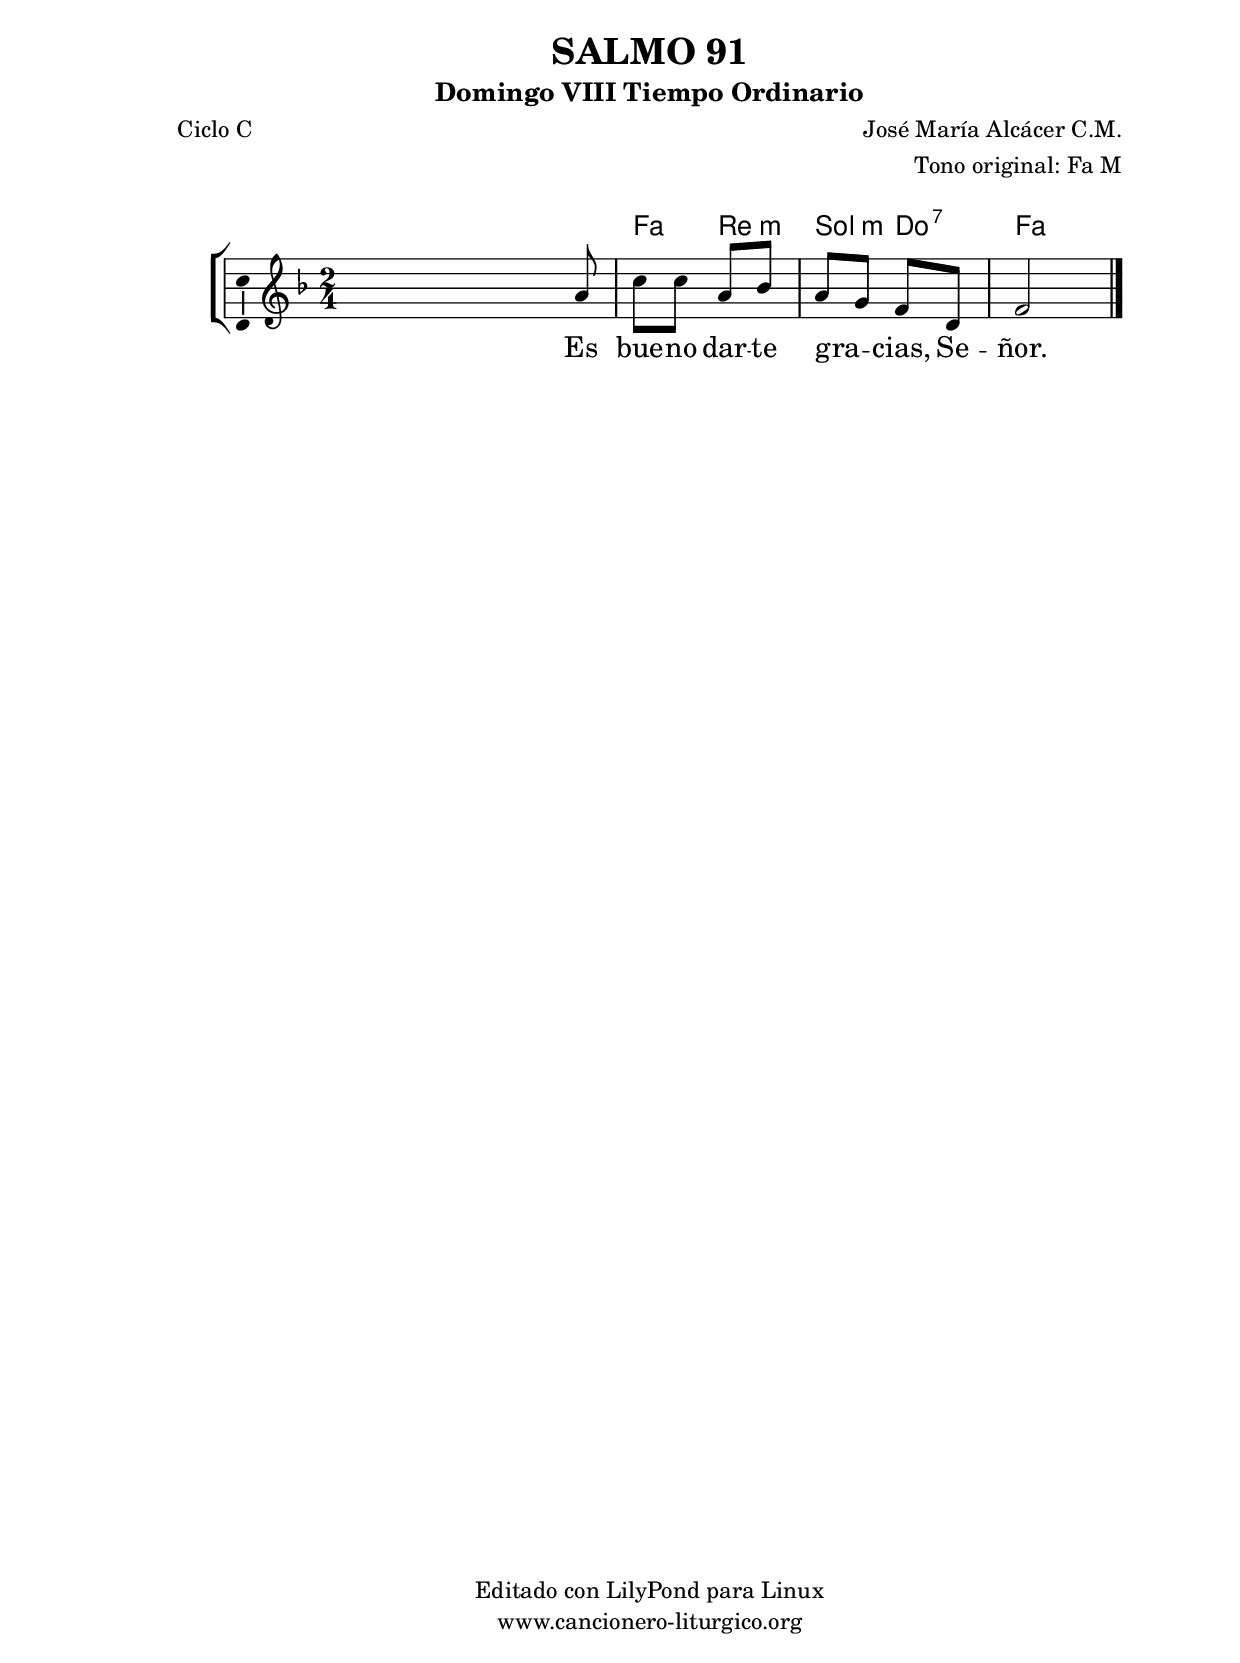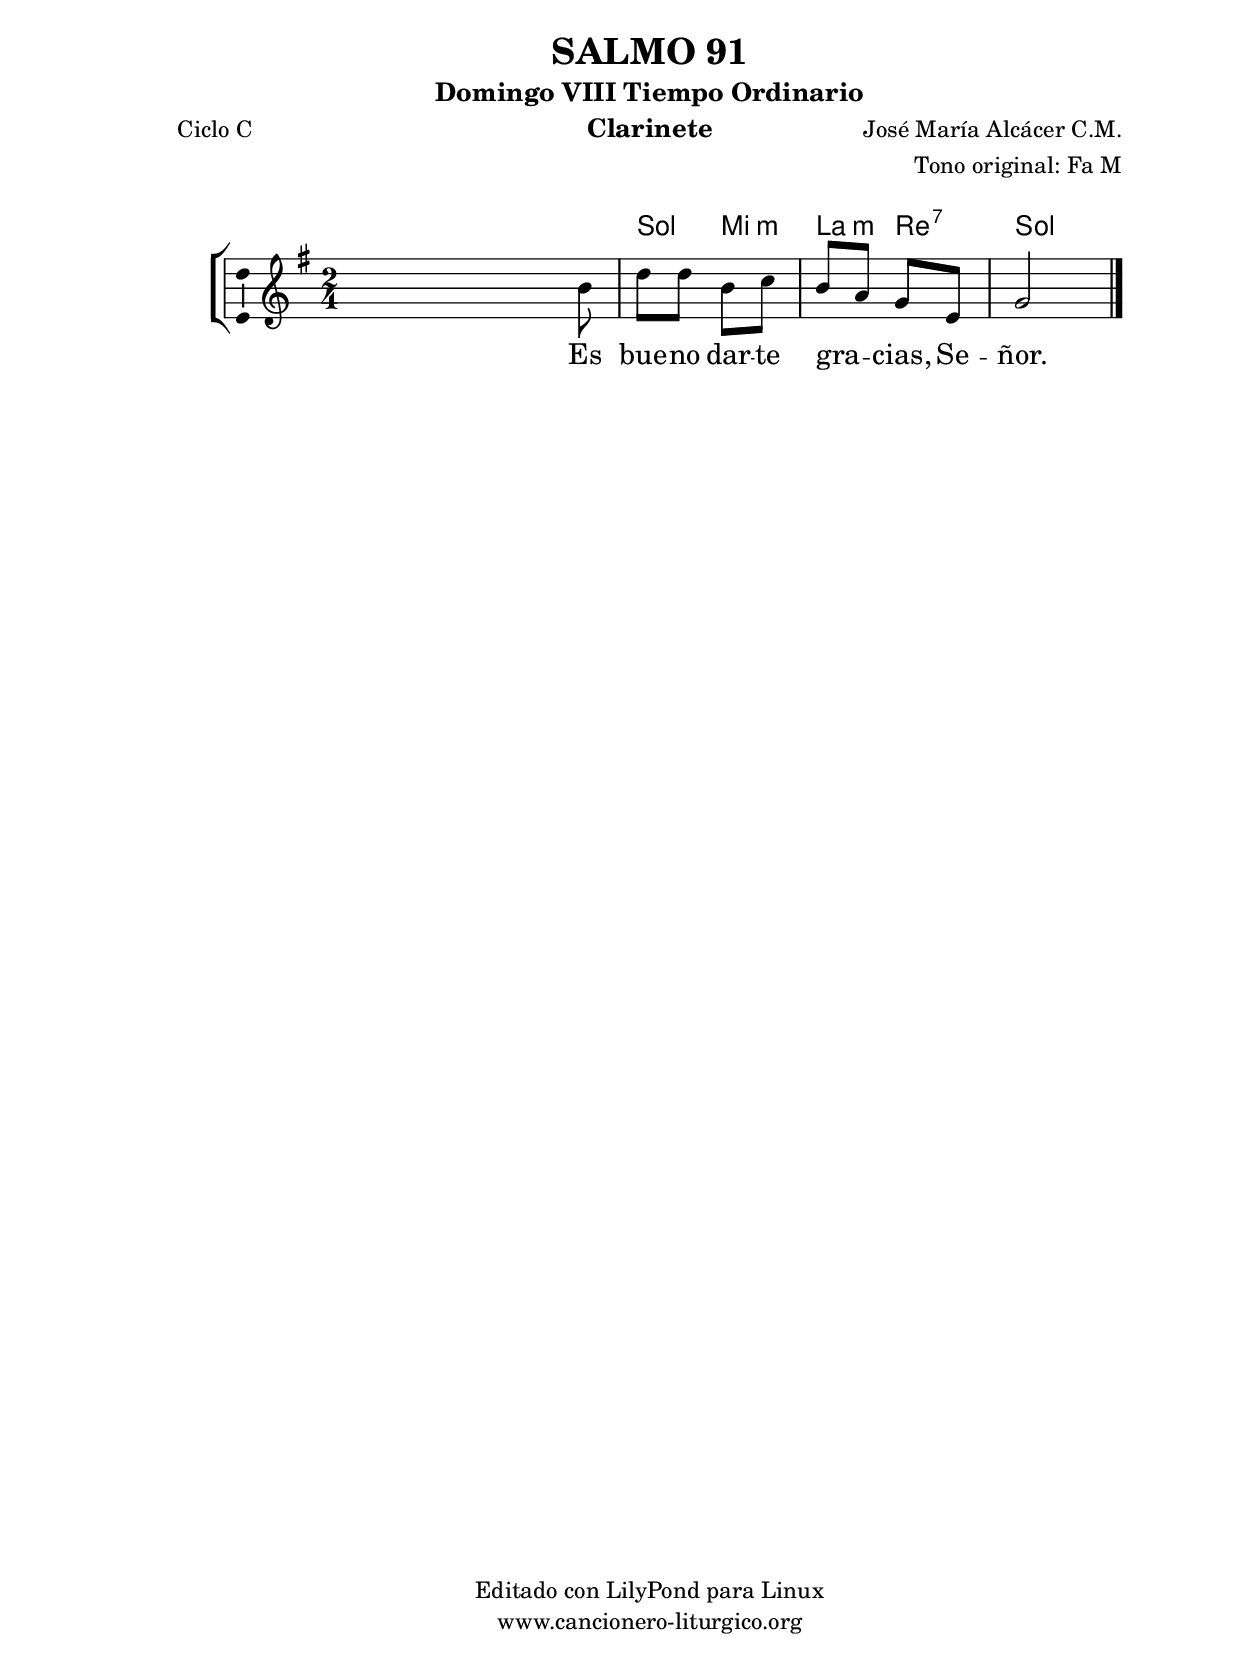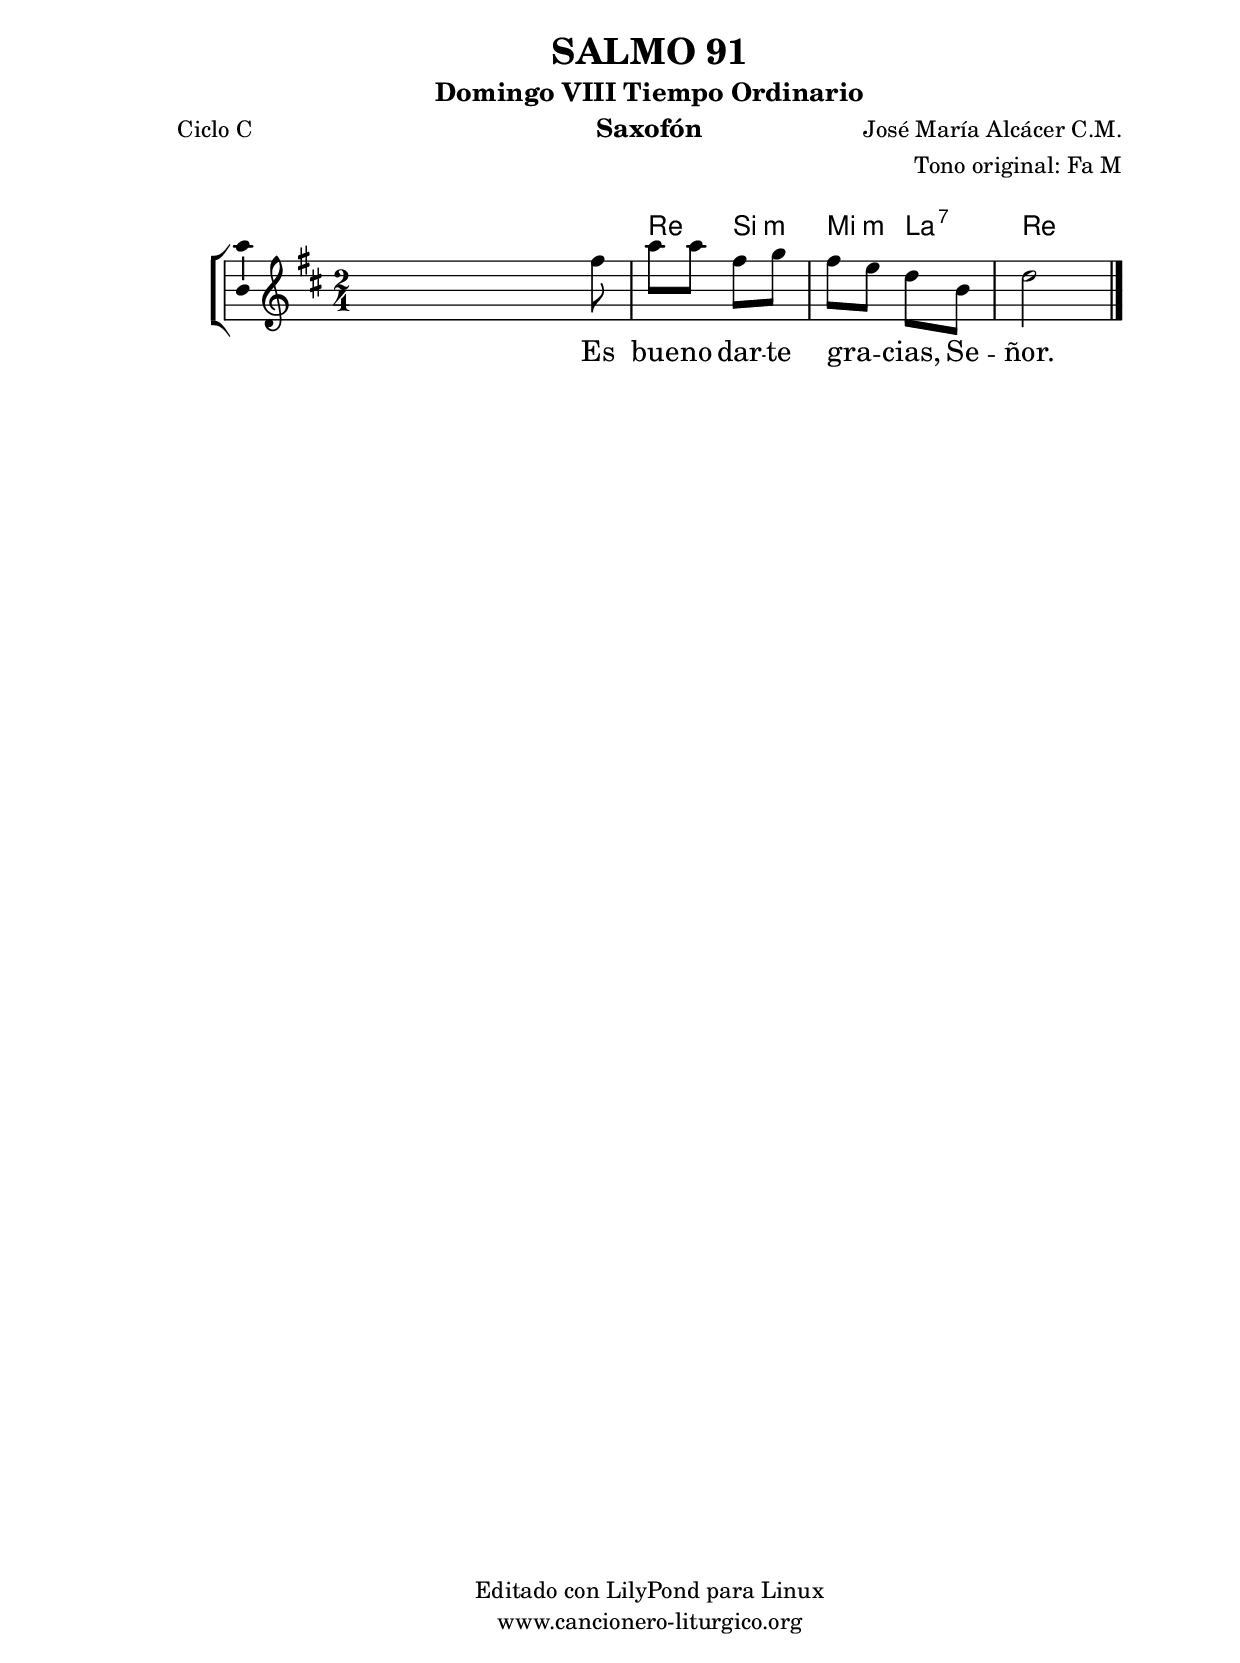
%
%para convertir .midi en .wav:
%timidity filename.midi -Ow -o finename.wav
%
%
%Para convertir de .wav a .mp3:
%lame -h -m j filename.wav
%
%
%para escuchar el midi:
%timidity nombrefichero.midi
%


%versión de lilypond para la que se ha escrito esta partitura:
\version "2.16.0"

	%Tamaño papel
	#(set-default-paper-size "a4")
	%Tamaño partitura
	#(set-global-staff-size 20)
	%No responde al pulsar sobre una nota
	#(ly:set-option 'point-and-click #f)

%parámetros del encabezamiento:
\header {
	title = "SALMO 91"
	subtitle = "Domingo VIII Tiempo Ordinario"
	composer = "José María Alcácer C.M."
	poet = "Ciclo C"
	meter = ""
	arranger = "Tono original: Fa M"
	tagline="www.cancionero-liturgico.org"
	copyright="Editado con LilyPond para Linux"
	}

%parámetros asociados al papel:
\paper  {
	oddHeaderMarkup = \markup {\fill-line { \on-the-fly #not-first-page \fromproperty #'header:title \on-the-fly #not-first-page \fromproperty #'header:composer }}
	evenHeaderMarkup = \markup {\fill-line { \fromproperty #'header:composer \fromproperty #'header:title }}
	#(set-paper-size "a4")
	print-page-number = ##f
	first-page-number = 1
	print-first-page-number = ##f
%	head-separation = 3.0 \cm
	top-margin = 2.0 \cm
	bottom-margin = 0.5\cm
%%%	bottom-margin = -1.0\cm
	left-margin = 3.0 \cm
	line-width = 16.0 \cm 
	indent = 8\mm
	interscoreline = 2.\mm
	between-system-space = 15\mm
%	para que las partituras no llenen la hoja:
	ragged-bottom = ##t
%	idem para la última hoja:
	ragged-last-bottom = ##f
%	para que las partituras llenen el ancho del papel:
	ragged-last = ##f
	after-title-space = 2.5 \cm
%page-count=1
%system-count=8

	%Flexible Vertical Spacing
%	markup-markup-spacing =
%	#'((basic-distance . 15) (minimum-distance . 15) (padding . 3))
	markup-system-spacing =
	#'((basic-distance . 15) (minimum-distance . 15) (padding . 3))
	system-system-spacing =
	#'((basic-distance . 15) (minimum-distance . 15) (padding . 3))
	score-system-spacing =
	#'((basic-distance . 15) (minimum-distance . 15) (padding . 5))
%	top-system-spacing = % header
%	#'((basic-distance . 8) (minimum-distance . 0) (padding . 3))
%	top-markup-spacing =
%	#'((basic-distance . 20) (minimum-distance . 20) (padding . 3))
	last-bottom-spacing = % footer
	#'((basic-distance . 5) (minimum-distance . 5) (padding . 3))
%	score-markup-spacing =
%	#'((basic-distance . 16) (minimum-distance . 13) (padding . 3))

	}


%parámetros que afectan a toda la partitura:
global =  {
	%clave de sol (G):
	\clef G
	%armadura:
%	\transpose a c'
	\key f \major
	\tempo 4=69
	\set Score.tempoHideNote = ##t
	}


acordes = {
	\italianChords
	\chordmode {
%	\transpose a c'
{
s2
f4 d:m g:m c:7 f2
	}
	}
}


melodia = 
%	\transpose a c'
{
	\relative c''{
	\time 2/4

s4 s8 a8
c8 c a bes
a8 g f d
f2

	\bar "|."
	}
	}


texto = \lyricmode {
Es bue -- no dar -- te gra -- _ cias, Se -- ñor.
	}


acordesStaff = \context ChordNames = acordesStaff <<
	\set chordChanges = ##t
	\acordes
	>>


vozStaff = \context Voice = vozStaff
\with {\consists "Ambitus_engraver"}
<<
%	\set Staff.instrumentName = ""
%	\set Staff.shortInstrumentName = ""
%	\set Staff.midiInstrument = #"clarinet"
%	\set Staff.midiInstrument = #"cello"
%	\set Staff.midiInstrument = #"flute"
	\set Staff.midiInstrument = #"electric guitar (jazz)"
%	\set Staff.midiInstrument = #"english horn"
%	\set Staff.midiInstrument = #"violin"
%	\set Staff.midiInstrument = #"glockenspiel"
	\set Staff.midiMinimumVolume = #0.7
	\set Staff.midiMaximumVolume = #0.9
	\global
	\melodia
	>>


textoStaff = \context Lyrics = textoStaff <<
	\lyricsto vozStaff \texto
	>>

\book {
	\score {
		\context ChoirStaff {
			\override StaffGroup.SystemStartBracket #'collapse-height = #1
			\override Score.SystemStartBar #'collapse-height = #1
			<<
			\acordesStaff
			\vozStaff
			\textoStaff
			>>
			}
		\layout {
	    		\context {
				\Lyrics
				\override LyricText #'font-size = #2
				}
	   		 \context {
				\Score
				%fontSize = #3
				\override StaffSymbol #'staff-space = #(magstep +3)
				%\override Beam #'thickness = #0.55
				%\override SpacingSpanner #'spacing-increment = #1.0
				%\override Slur #'height-limit = #1.5
				}
			}
		}
	\score {
		\unfoldRepeats
		\context ChoirStaff {
			<<
			\acordesStaff
			\vozStaff
			>>
			}
		\midi {
	  		\context {
	  			\Score
				tempoWholesPerMinute = #(ly:make-moment 70 4)
				}
			}
		}
	}

%Partitura para clarinete
#(define output-suffix "C")
\book {
	\header{
		instrument = "Clarinete"
		}
	\score {
		\context ChoirStaff {
			\override StaffGroup.SystemStartBracket #'collapse-height = #1
			\override Score.SystemStartBar #'collapse-height = #1
\transpose c d
			<<
			\acordesStaff
			\vozStaff
			\textoStaff
			>>
			}
		\layout {
	    		\context {
				\Lyrics
				\override LyricText #'font-size = #2
				}
	   		 \context {
				\Score
				%fontSize = #3
				\override StaffSymbol #'staff-space = #(magstep +3)
				%\override Beam #'thickness = #0.55
				%\override SpacingSpanner #'spacing-increment = #1.0
				%\override Slur #'height-limit = #1.5
				}
			}
		}
	}

%Partitura para saxofón
#(define output-suffix "S")
\book {
	\header{
		instrument = "Saxofón"
		}
	\score {
		\context ChoirStaff {
			\override StaffGroup.SystemStartBracket #'collapse-height = #1
			\override Score.SystemStartBar #'collapse-height = #1
\transpose c a
			<<
			\acordesStaff
			\vozStaff
			\textoStaff
			>>
			}
		\layout {
	    		\context {
				\Lyrics
				\override LyricText #'font-size = #2
				}
	   		 \context {
				\Score
				%fontSize = #3
				\override StaffSymbol #'staff-space = #(magstep +3)
				%\override Beam #'thickness = #0.55
				%\override SpacingSpanner #'spacing-increment = #1.0
				%\override Slur #'height-limit = #1.5
				}
			}
		}
	}

